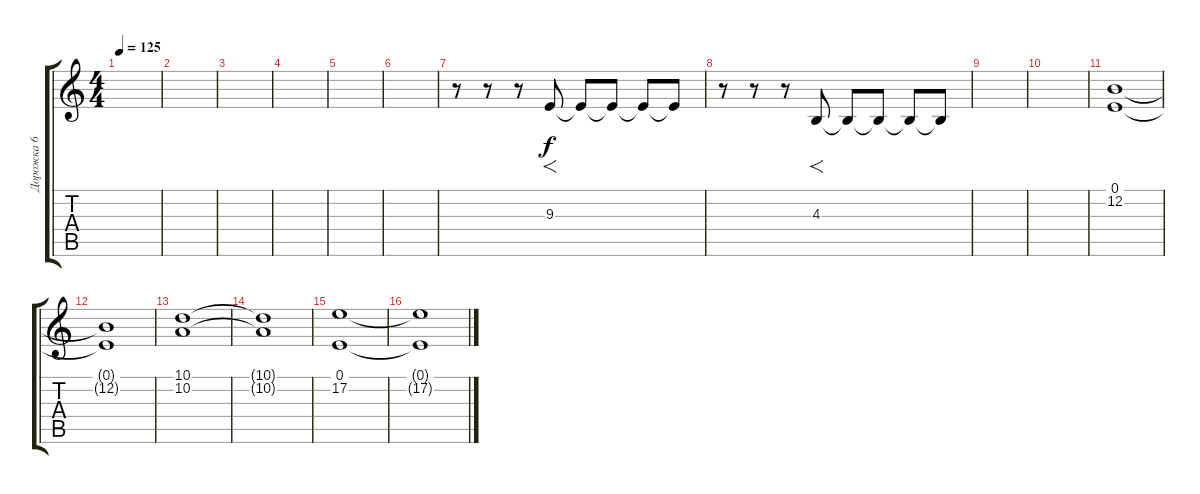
\track ("Дорожка 6" "Дорожка 6") {instrument choiraahs}
\staff {score tabs}
\tuning (E4 B3 G3 D3 A2 E2) {hide}
\ts (4 4)
\tempo 125
\clef g2
\ks c
|
|
|
|
|
|
r.8 r.8 r.8 9.3.8{f} 9.3{t}.8 9.3{t}.8 9.3{t}.8 9.3{t}.8 |
r.8 r.8 r.8 4.3.8{f} 4.3{t}.8 4.3{t}.8 4.3{t}.8 4.3{t}.8 |
|
|
(0.1 12.2).1 |
(0.1{t} 12.2{t}).1 |
(10.1 10.2).1 |
(10.1{t} 10.2{t}).1 |
(0.1 17.2).1 |
(0.1{t} 17.2{t}).1
